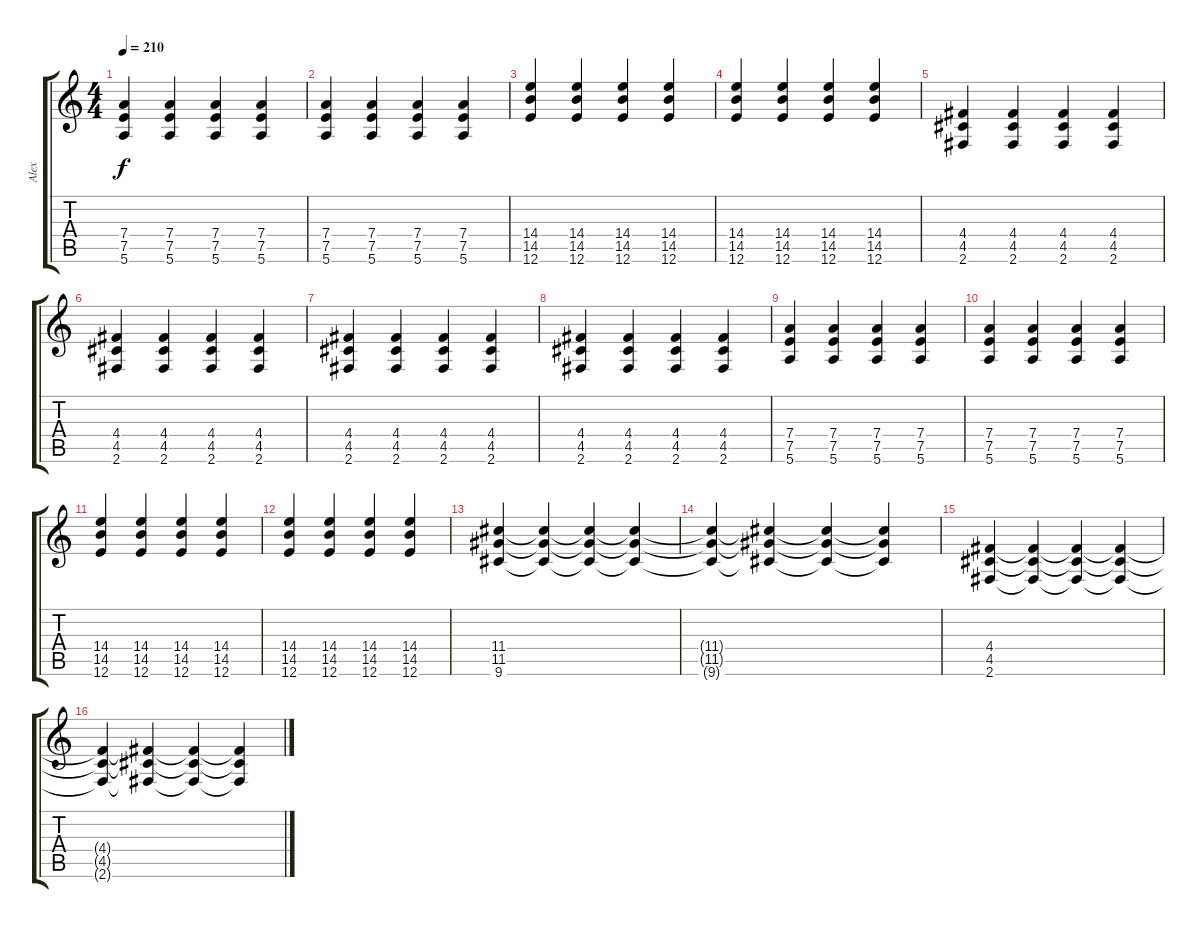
\track ("Alex" "Alex") {instrument overdrivenguitar}
\staff {score tabs}
\tuning (E4 B3 G3 D3 A2 E2) {hide}
\ts (4 4)
\tempo 210
\clef g2
\ks c
(7.4 7.5 5.6).4{dy f} (7.4 7.5 5.6).4 (7.4 7.5 5.6).4 (7.4 7.5 5.6).4 |
(7.4 7.5 5.6).4 (7.4 7.5 5.6).4 (7.4 7.5 5.6).4 (7.4 7.5 5.6).4 |
(14.4 14.5 12.6).4 (14.4 14.5 12.6).4 (14.4 14.5 12.6).4 (14.4 14.5 12.6).4 |
(14.4 14.5 12.6).4 (14.4 14.5 12.6).4 (14.4 14.5 12.6).4 (14.4 14.5 12.6).4 |
(4.4 4.5 2.6).4 (4.4 4.5 2.6).4 (4.4 4.5 2.6).4 (4.4 4.5 2.6).4 |
(4.4 4.5 2.6).4 (4.4 4.5 2.6).4 (4.4 4.5 2.6).4 (4.4 4.5 2.6).4 |
(4.4 4.5 2.6).4 (4.4 4.5 2.6).4 (4.4 4.5 2.6).4 (4.4 4.5 2.6).4 |
(4.4 4.5 2.6).4 (4.4 4.5 2.6).4 (4.4 4.5 2.6).4 (4.4 4.5 2.6).4 |
(7.4 7.5 5.6).4 (7.4 7.5 5.6).4 (7.4 7.5 5.6).4 (7.4 7.5 5.6).4 |
(7.4 7.5 5.6).4 (7.4 7.5 5.6).4 (7.4 7.5 5.6).4 (7.4 7.5 5.6).4 |
(14.4 14.5 12.6).4 (14.4 14.5 12.6).4 (14.4 14.5 12.6).4 (14.4 14.5 12.6).4 |
(14.4 14.5 12.6).4 (14.4 14.5 12.6).4 (14.4 14.5 12.6).4 (14.4 14.5 12.6).4 |
(11.4 11.5 9.6).4 (11.4{t} 11.5{t} 9.6{t}).4 (11.4{t} 11.5{t} 9.6{t}).4 (11.4{t} 11.5{t} 9.6{t}).4 |
(11.4{t} 11.5{t} 9.6{t}).4 (11.4{t} 11.5{t} 9.6{t}).4 (11.4{t} 11.5{t} 9.6{t}).4 (11.4{t} 11.5{t} 9.6{t}).4 |
(4.4 4.5 2.6).4 (4.4{t} 4.5{t} 2.6{t}).4 (4.4{t} 4.5{t} 2.6{t}).4 (4.4{t} 4.5{t} 2.6{t}).4 |
(4.4{t} 4.5{t} 2.6{t}).4 (4.4{t} 4.5{t} 2.6{t}).4 (4.4{t} 4.5{t} 2.6{t}).4 (4.4{t} 4.5{t} 2.6{t}).4
